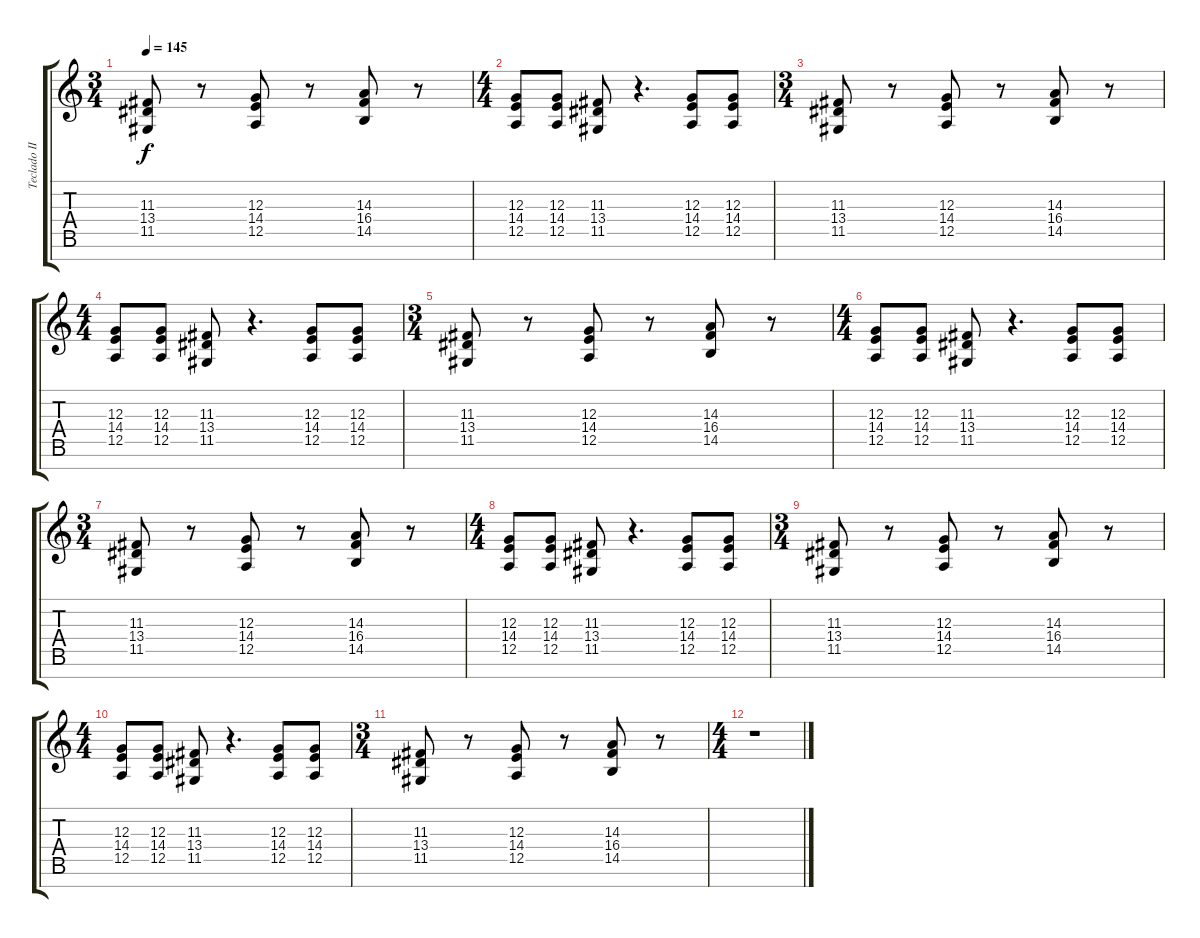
\track ("Teclado II" "Teclado II") {instrument choiraahs}
\staff {score tabs}
\tuning (E4 B3 G3 D3 A2 E2 B1) {hide}
\ts (3 4)
\tempo 145
\clef g2
\ks c
(11.3 13.4 11.5).8{dy f} r.8 (12.3 14.4 12.5).8 r.8 (14.3 16.4 14.5).8 r.8 |
\ts (4 4)
(12.3 14.4 12.5).8 (12.3 14.4 12.5).8 (11.3 13.4 11.5).8 r.4{d} (12.3 14.4 12.5).8 (12.3 14.4 12.5).8 |
\ts (3 4)
(11.3 13.4 11.5).8 r.8 (12.3 14.4 12.5).8 r.8 (14.3 16.4 14.5).8 r.8 |
\ts (4 4)
(12.3 14.4 12.5).8 (12.3 14.4 12.5).8 (11.3 13.4 11.5).8 r.4{d} (12.3 14.4 12.5).8 (12.3 14.4 12.5).8 |
\ts (3 4)
(11.3 13.4 11.5).8 r.8 (12.3 14.4 12.5).8 r.8 (14.3 16.4 14.5).8 r.8 |
\ts (4 4)
(12.3 14.4 12.5).8 (12.3 14.4 12.5).8 (11.3 13.4 11.5).8 r.4{d} (12.3 14.4 12.5).8 (12.3 14.4 12.5).8 |
\ts (3 4)
(11.3 13.4 11.5).8 r.8 (12.3 14.4 12.5).8 r.8 (14.3 16.4 14.5).8 r.8 |
\ts (4 4)
(12.3 14.4 12.5).8 (12.3 14.4 12.5).8 (11.3 13.4 11.5).8 r.4{d} (12.3 14.4 12.5).8 (12.3 14.4 12.5).8 |
\ts (3 4)
(11.3 13.4 11.5).8 r.8 (12.3 14.4 12.5).8 r.8 (14.3 16.4 14.5).8 r.8 |
\ts (4 4)
(12.3 14.4 12.5).8 (12.3 14.4 12.5).8 (11.3 13.4 11.5).8 r.4{d} (12.3 14.4 12.5).8 (12.3 14.4 12.5).8 |
\ts (3 4)
(11.3 13.4 11.5).8 r.8 (12.3 14.4 12.5).8 r.8 (14.3 16.4 14.5).8 r.8 |
\ts (4 4)
r.1
